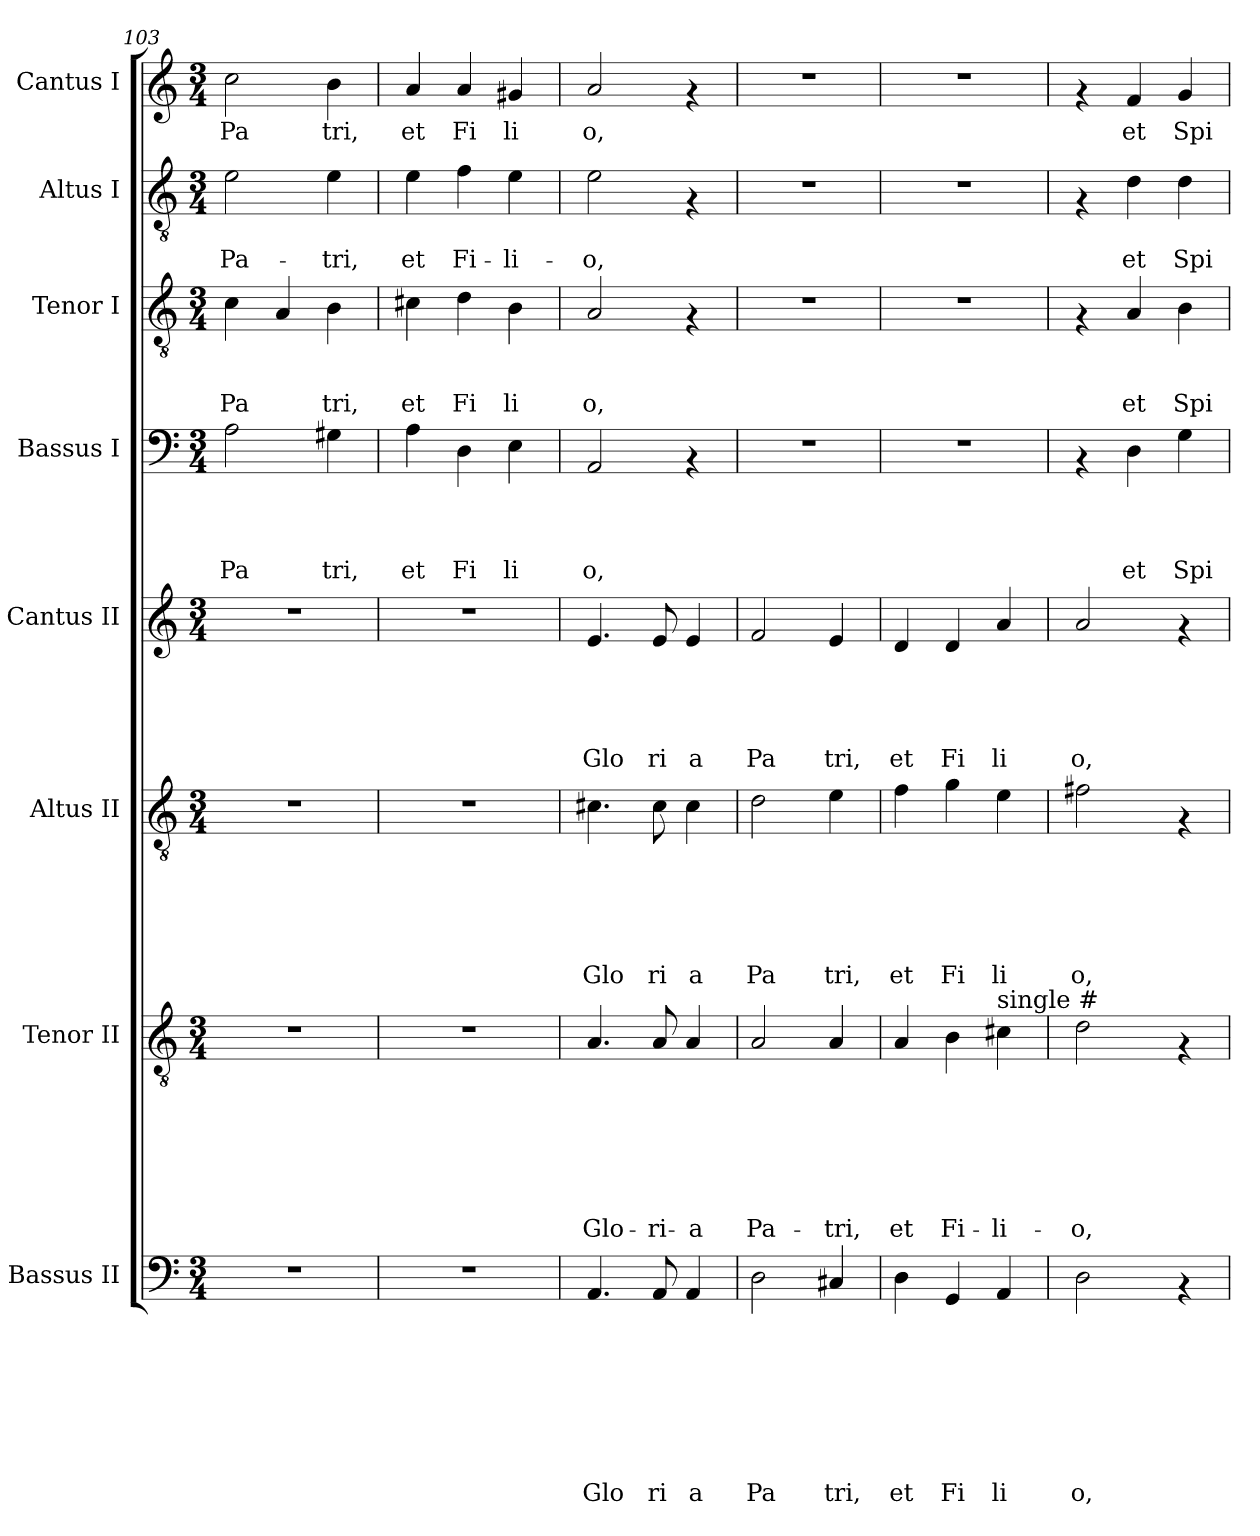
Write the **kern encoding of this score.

**kern	**text	**text	**text	**text	**text	**text	**text	**text	**kern	**text	**text	**text	**text	**text	**text	**text	**kern	**text	**text	**text	**text	**text	**text	**kern	**text	**text	**text	**text	**text	**kern	**text	**text	**text	**text	**kern	**text	**text	**text	**kern	**text	**text	**kern	**text
*part8	*part8	*part8	*part8	*part8	*part8	*part8	*part8	*part8	*part7	*part7	*part7	*part7	*part7	*part7	*part7	*part7	*part6	*part6	*part6	*part6	*part6	*part6	*part6	*part5	*part5	*part5	*part5	*part5	*part5	*part4	*part4	*part4	*part4	*part4	*part3	*part3	*part3	*part3	*part2	*part2	*part2	*part1	*part1
*staff8	*staff8	*staff8	*staff8	*staff8	*staff8	*staff8	*staff8	*staff8	*staff7	*staff7	*staff7	*staff7	*staff7	*staff7	*staff7	*staff7	*staff6	*staff6	*staff6	*staff6	*staff6	*staff6	*staff6	*staff5	*staff5	*staff5	*staff5	*staff5	*staff5	*staff4	*staff4	*staff4	*staff4	*staff4	*staff3	*staff3	*staff3	*staff3	*staff2	*staff2	*staff2	*staff1	*staff1
*I"Bassus II	*	*	*	*	*	*	*	*	*I"Tenor II	*	*	*	*	*	*	*	*I"Altus II	*	*	*	*	*	*	*I"Cantus II	*	*	*	*	*	*I"Bassus I	*	*	*	*	*I"Tenor I	*	*	*	*I"Altus I	*	*	*I"Cantus I	*
*clefF4	*	*	*	*	*	*	*	*	*clefGv2	*	*	*	*	*	*	*	*clefGv2	*	*	*	*	*	*	*clefG2	*	*	*	*	*	*clefF4	*	*	*	*	*clefGv2	*	*	*	*clefGv2	*	*	*clefG2	*
*k[]	*	*	*	*	*	*	*	*	*k[]	*	*	*	*	*	*	*	*k[]	*	*	*	*	*	*	*k[]	*	*	*	*	*	*k[]	*	*	*	*	*k[]	*	*	*	*k[]	*	*	*k[]	*
*C:	*	*	*	*	*	*	*	*	*C:	*	*	*	*	*	*	*	*C:	*	*	*	*	*	*	*C:	*	*	*	*	*	*C:	*	*	*	*	*C:	*	*	*	*C:	*	*	*C:	*
*M3/4	*	*	*	*	*	*	*	*	*M3/4	*	*	*	*	*	*	*	*M3/4	*	*	*	*	*	*	*M3/4	*	*	*	*	*	*M3/4	*	*	*	*	*M3/4	*	*	*	*M3/4	*	*	*M3/4	*
=103	=103	=103	=103	=103	=103	=103	=103	=103	=103	=103	=103	=103	=103	=103	=103	=103	=103	=103	=103	=103	=103	=103	=103	=103	=103	=103	=103	=103	=103	=103	=103	=103	=103	=103	=103	=103	=103	=103	=103	=103	=103	=103	=103
!	!	!	!	!	!	!	!	!	!	!	!	!	!	!	!	!	!	!	!	!	!	!	!	!	!	!	!	!	!	!	!	!	!	!LO:LY:b	!	!	!	!LO:LY:b	!	!	!LO:LY:b	!	!LO:LY:b
2.r	.	.	.	.	.	.	.	.	2.r	.	.	.	.	.	.	.	2.r	.	.	.	.	.	.	2.r	.	.	.	.	.	2A\	.	.	.	Pa	4c\	.	.	Pa	2e\	.	Pa-	2cc\	Pa
.	.	.	.	.	.	.	.	.	.	.	.	.	.	.	.	.	.	.	.	.	.	.	.	.	.	.	.	.	.	.	.	.	.	.	4A/	.	.	.	.	.	.	.	.
!	!	!	!	!	!	!	!	!	!	!	!	!	!	!	!	!	!	!	!	!	!	!	!	!	!	!	!	!	!	!	!	!	!	!LO:LY:b	!	!	!	!LO:LY:b	!	!	!LO:LY:b	!	!LO:LY:b
.	.	.	.	.	.	.	.	.	.	.	.	.	.	.	.	.	.	.	.	.	.	.	.	.	.	.	.	.	.	4G#X\	.	.	.	tri,	4B\	.	.	tri,	4e\	.	-tri,	4b\	tri,
=104	=104	=104	=104	=104	=104	=104	=104	=104	=104	=104	=104	=104	=104	=104	=104	=104	=104	=104	=104	=104	=104	=104	=104	=104	=104	=104	=104	=104	=104	=104	=104	=104	=104	=104	=104	=104	=104	=104	=104	=104	=104	=104	=104
!	!	!	!	!	!	!	!	!	!	!	!	!	!	!	!	!	!	!	!	!	!	!	!	!	!	!	!	!	!	!	!	!	!	!LO:LY:b	!	!	!	!LO:LY:b	!	!	!LO:LY:b	!	!LO:LY:b
2.r	.	.	.	.	.	.	.	.	2.r	.	.	.	.	.	.	.	2.r	.	.	.	.	.	.	2.r	.	.	.	.	.	4A\	.	.	.	et	4c#X\	.	.	et	4e\	.	et	4a/	et
!	!	!	!	!	!	!	!	!	!	!	!	!	!	!	!	!	!	!	!	!	!	!	!	!	!	!	!	!	!	!	!	!	!	!LO:LY:b	!	!	!	!LO:LY:b	!	!	!LO:LY:b	!	!LO:LY:b
.	.	.	.	.	.	.	.	.	.	.	.	.	.	.	.	.	.	.	.	.	.	.	.	.	.	.	.	.	.	4D\	.	.	.	Fi	4d\	.	.	Fi	4f\	.	Fi-	4a/	Fi
!	!	!	!	!	!	!	!	!	!	!	!	!	!	!	!	!	!	!	!	!	!	!	!	!	!	!	!	!	!	!	!	!	!	!LO:LY:b	!	!	!	!LO:LY:b	!	!	!LO:LY:b	!	!LO:LY:b
.	.	.	.	.	.	.	.	.	.	.	.	.	.	.	.	.	.	.	.	.	.	.	.	.	.	.	.	.	.	4E\	.	.	.	li	4B\	.	.	li	4e\	.	-li-	4g#X/	li
=105	=105	=105	=105	=105	=105	=105	=105	=105	=105	=105	=105	=105	=105	=105	=105	=105	=105	=105	=105	=105	=105	=105	=105	=105	=105	=105	=105	=105	=105	=105	=105	=105	=105	=105	=105	=105	=105	=105	=105	=105	=105	=105	=105
!	!	!	!	!	!	!	!	!LO:LY:b	!	!	!	!	!	!	!	!LO:LY:b	!	!	!	!	!	!	!LO:LY:b	!	!	!	!	!	!LO:LY:b	!	!	!	!	!LO:LY:b	!	!	!	!LO:LY:b	!	!	!LO:LY:b	!	!LO:LY:b
4.AA/	.	.	.	.	.	.	.	Glo	4.A/	.	.	.	.	.	.	Glo-	4.c#X\	.	.	.	.	.	Glo	4.e/	.	.	.	.	Glo	2AA/	.	.	.	o,	2A/	.	.	o,	2e\	.	-o,	2a/	o,
!	!	!	!	!	!	!	!	!LO:LY:b	!	!	!	!	!	!	!	!LO:LY:b	!	!	!	!	!	!	!LO:LY:b	!	!	!	!	!	!LO:LY:b	!	!	!	!	!	!	!	!	!	!	!	!	!	!
8AA/	.	.	.	.	.	.	.	ri	8A/	.	.	.	.	.	.	-ri-	8c#\	.	.	.	.	.	ri	8e/	.	.	.	.	ri	.	.	.	.	.	.	.	.	.	.	.	.	.	.
!	!	!	!	!	!	!	!	!LO:LY:b	!	!	!	!	!	!	!	!LO:LY:b	!	!	!	!	!	!	!LO:LY:b	!	!	!	!	!	!LO:LY:b	!	!	!	!	!	!	!	!	!	!	!	!	!	!
4AA/	.	.	.	.	.	.	.	a	4A/	.	.	.	.	.	.	-a	4c#\	.	.	.	.	.	a	4e/	.	.	.	.	a	4rAA	.	.	.	.	4rF	.	.	.	4rF	.	.	4rf	.
=106	=106	=106	=106	=106	=106	=106	=106	=106	=106	=106	=106	=106	=106	=106	=106	=106	=106	=106	=106	=106	=106	=106	=106	=106	=106	=106	=106	=106	=106	=106	=106	=106	=106	=106	=106	=106	=106	=106	=106	=106	=106	=106	=106
!	!	!	!	!	!	!	!	!LO:LY:b	!	!	!	!	!	!	!	!LO:LY:b	!	!	!	!	!	!	!LO:LY:b	!	!	!	!	!	!LO:LY:b	!	!	!	!	!	!	!	!	!	!	!	!	!	!
2D\	.	.	.	.	.	.	.	Pa	2A/	.	.	.	.	.	.	Pa-	2d\	.	.	.	.	.	Pa	2f/	.	.	.	.	Pa	2.r	.	.	.	.	2.r	.	.	.	2.r	.	.	2.r	.
!	!	!	!	!	!	!	!	!LO:LY:b	!	!	!	!	!	!	!	!LO:LY:b	!	!	!	!	!	!	!LO:LY:b	!	!	!	!	!	!LO:LY:b	!	!	!	!	!	!	!	!	!	!	!	!	!	!
4C#X/	.	.	.	.	.	.	.	tri,	4A/	.	.	.	.	.	.	-tri,	4e\	.	.	.	.	.	tri,	4e/	.	.	.	.	tri,	.	.	.	.	.	.	.	.	.	.	.	.	.	.
=107	=107	=107	=107	=107	=107	=107	=107	=107	=107	=107	=107	=107	=107	=107	=107	=107	=107	=107	=107	=107	=107	=107	=107	=107	=107	=107	=107	=107	=107	=107	=107	=107	=107	=107	=107	=107	=107	=107	=107	=107	=107	=107	=107
!	!	!	!	!	!	!	!	!LO:LY:b	!	!	!	!	!	!	!	!LO:LY:b	!	!	!	!	!	!	!LO:LY:b	!	!	!	!	!	!LO:LY:b	!	!	!	!	!	!	!	!	!	!	!	!	!	!
4D\	.	.	.	.	.	.	.	et	4A/	.	.	.	.	.	.	et	4f\	.	.	.	.	.	et	4d/	.	.	.	.	et	2.r	.	.	.	.	2.r	.	.	.	2.r	.	.	2.r	.
!	!	!	!	!	!	!	!	!LO:LY:b	!	!	!	!	!	!	!	!LO:LY:b	!	!	!	!	!	!	!LO:LY:b	!	!	!	!	!	!LO:LY:b	!	!	!	!	!	!	!	!	!	!	!	!	!	!
4GG/	.	.	.	.	.	.	.	Fi	4B\	.	.	.	.	.	.	Fi-	4g\	.	.	.	.	.	Fi	4d/	.	.	.	.	Fi	.	.	.	.	.	.	.	.	.	.	.	.	.	.
!	!	!	!	!	!	!	!	!	!LO:TX:a:t=single #	!	!	!	!	!	!	!	!	!	!	!	!	!	!	!	!	!	!	!	!	!	!	!	!	!	!	!	!	!	!	!	!	!	!
!	!	!	!	!	!	!	!	!LO:LY:b	!	!	!	!	!	!	!	!LO:LY:b	!	!	!	!	!	!	!LO:LY:b	!	!	!	!	!	!LO:LY:b	!	!	!	!	!	!	!	!	!	!	!	!	!	!
4AA/	.	.	.	.	.	.	.	li	4c#\	.	.	.	.	.	.	-li-	4e\	.	.	.	.	.	li	4a/	.	.	.	.	li	.	.	.	.	.	.	.	.	.	.	.	.	.	.
!!LO:PB:g=z
=108	=108	=108	=108	=108	=108	=108	=108	=108	=108	=108	=108	=108	=108	=108	=108	=108	=108	=108	=108	=108	=108	=108	=108	=108	=108	=108	=108	=108	=108	=108	=108	=108	=108	=108	=108	=108	=108	=108	=108	=108	=108	=108	=108
!	!	!	!	!	!	!	!	!LO:LY:b	!	!	!	!	!	!	!	!LO:LY:b	!	!	!	!	!	!	!LO:LY:b	!	!	!	!	!	!LO:LY:b	!	!	!	!	!	!	!	!	!	!	!	!	!	!
2D\	.	.	.	.	.	.	.	o,	2d\	.	.	.	.	.	.	-o,	2f#X\	.	.	.	.	.	o,	2a/	.	.	.	.	o,	4rAA	.	.	.	.	4rF	.	.	.	4rF	.	.	4rf	.
!	!	!	!	!	!	!	!	!	!	!	!	!	!	!	!	!	!	!	!	!	!	!	!	!	!	!	!	!	!	!	!	!	!	!LO:LY:b	!	!	!	!LO:LY:b	!	!	!LO:LY:b	!	!LO:LY:b
.	.	.	.	.	.	.	.	.	.	.	.	.	.	.	.	.	.	.	.	.	.	.	.	.	.	.	.	.	.	4D\	.	.	.	et	4A/	.	.	et	4d\	.	et	4f/	et
!	!	!	!	!	!	!	!	!	!	!	!	!	!	!	!	!	!	!	!	!	!	!	!	!	!	!	!	!	!	!	!	!	!	!LO:LY:b	!	!	!	!LO:LY:b	!	!	!LO:LY:b	!	!LO:LY:b
4rAA	.	.	.	.	.	.	.	.	4rF	.	.	.	.	.	.	.	4rF	.	.	.	.	.	.	4rf	.	.	.	.	.	4G\	.	.	.	Spi-	4B\	.	.	Spi	4d\	.	Spi	4g/	Spi
=	=	=	=	=	=	=	=	=	=	=	=	=	=	=	=	=	=	=	=	=	=	=	=	=	=	=	=	=	=	=	=	=	=	=	=	=	=	=	=	=	=	=	=
*-	*-	*-	*-	*-	*-	*-	*-	*-	*-	*-	*-	*-	*-	*-	*-	*-	*-	*-	*-	*-	*-	*-	*-	*-	*-	*-	*-	*-	*-	*-	*-	*-	*-	*-	*-	*-	*-	*-	*-	*-	*-	*-	*-
